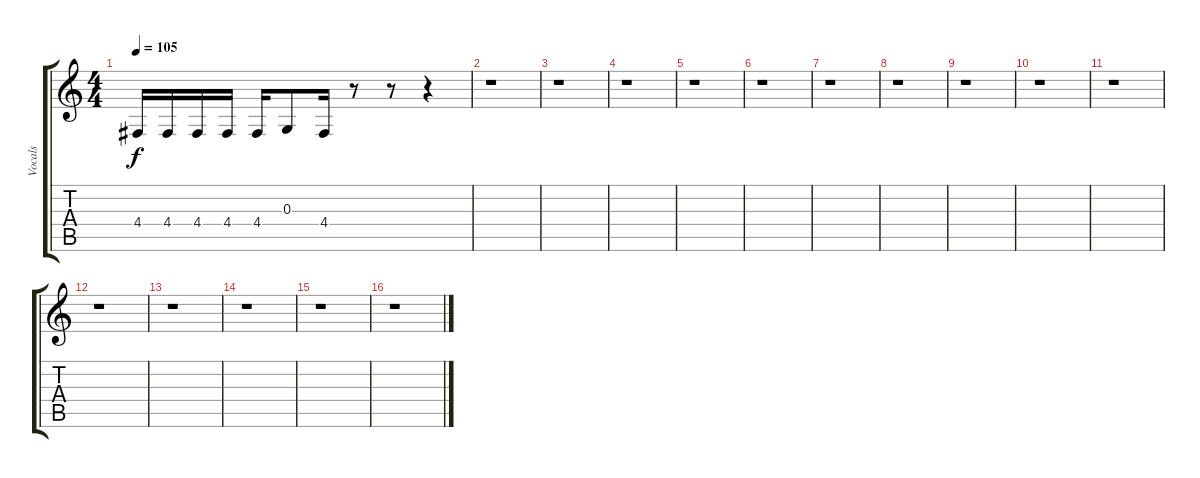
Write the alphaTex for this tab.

\track ("Vocals" "Vocals") {instrument electricgrandpiano}
\staff {score tabs}
\tuning (E4 B3 G3 D3 A2 E2) {hide}
\ts (4 4)
\tempo 105
\clef g2
\ks c
4.4.16{dy f} 4.4.16 4.4.16 4.4.16 4.4.16 0.3.8 4.4.16 r.8 r.8 r.4 |
r.1 |
r.1 |
r.1 |
r.1 |
r.1 |
r.1 |
r.1 |
r.1 |
r.1 |
r.1 |
r.1 |
r.1 |
r.1 |
r.1 |
r.1
